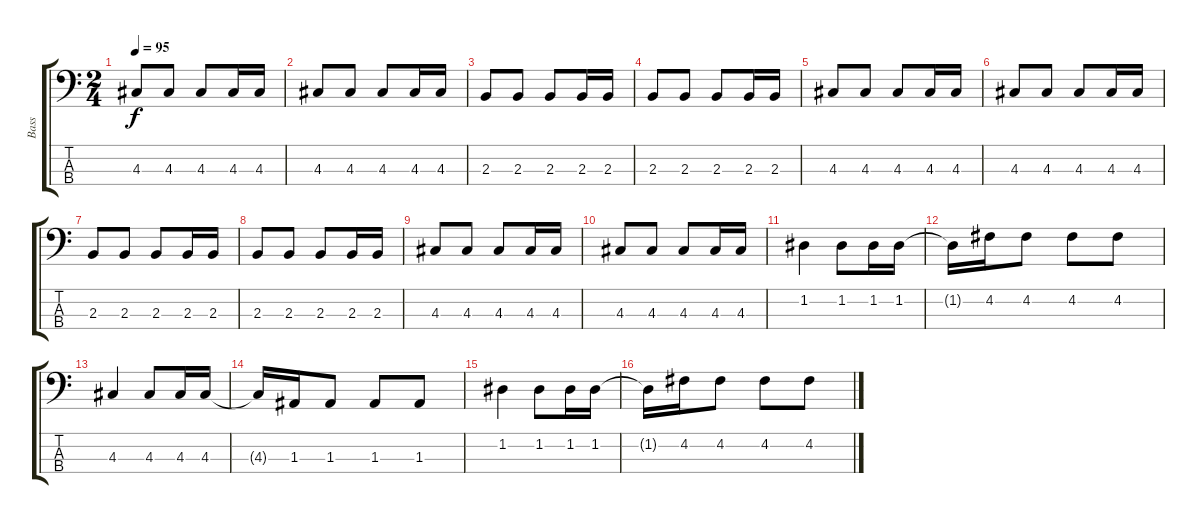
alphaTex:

\track ("Bass" "Bass") {instrument electricbassfinger}
\staff {score tabs}
\tuning (G2 D2 A1 E1) {hide}
\ts (2 4)
\tempo 95
\clef f4
\ks c
4.3.8{dy f} 4.3.8 4.3.8 4.3.16 4.3.16 |
4.3.8 4.3.8 4.3.8 4.3.16 4.3.16 |
2.3.8 2.3.8 2.3.8 2.3.16 2.3.16 |
2.3.8 2.3.8 2.3.8 2.3.16 2.3.16 |
4.3.8 4.3.8 4.3.8 4.3.16 4.3.16 |
4.3.8 4.3.8 4.3.8 4.3.16 4.3.16 |
2.3.8 2.3.8 2.3.8 2.3.16 2.3.16 |
2.3.8 2.3.8 2.3.8 2.3.16 2.3.16 |
4.3.8 4.3.8 4.3.8 4.3.16 4.3.16 |
4.3.8 4.3.8 4.3.8 4.3.16 4.3.16 |
1.2.4 1.2.8 1.2.16 1.2.16 |
1.2{t}.16 4.2.16 4.2.8 4.2.8 4.2.8 |
4.3.4 4.3.8 4.3.16 4.3.16 |
4.3{t}.16 1.3.16 1.3.8 1.3.8 1.3.8 |
1.2.4 1.2.8 1.2.16 1.2.16 |
1.2{t}.16 4.2.16 4.2.8 4.2.8 4.2.8
